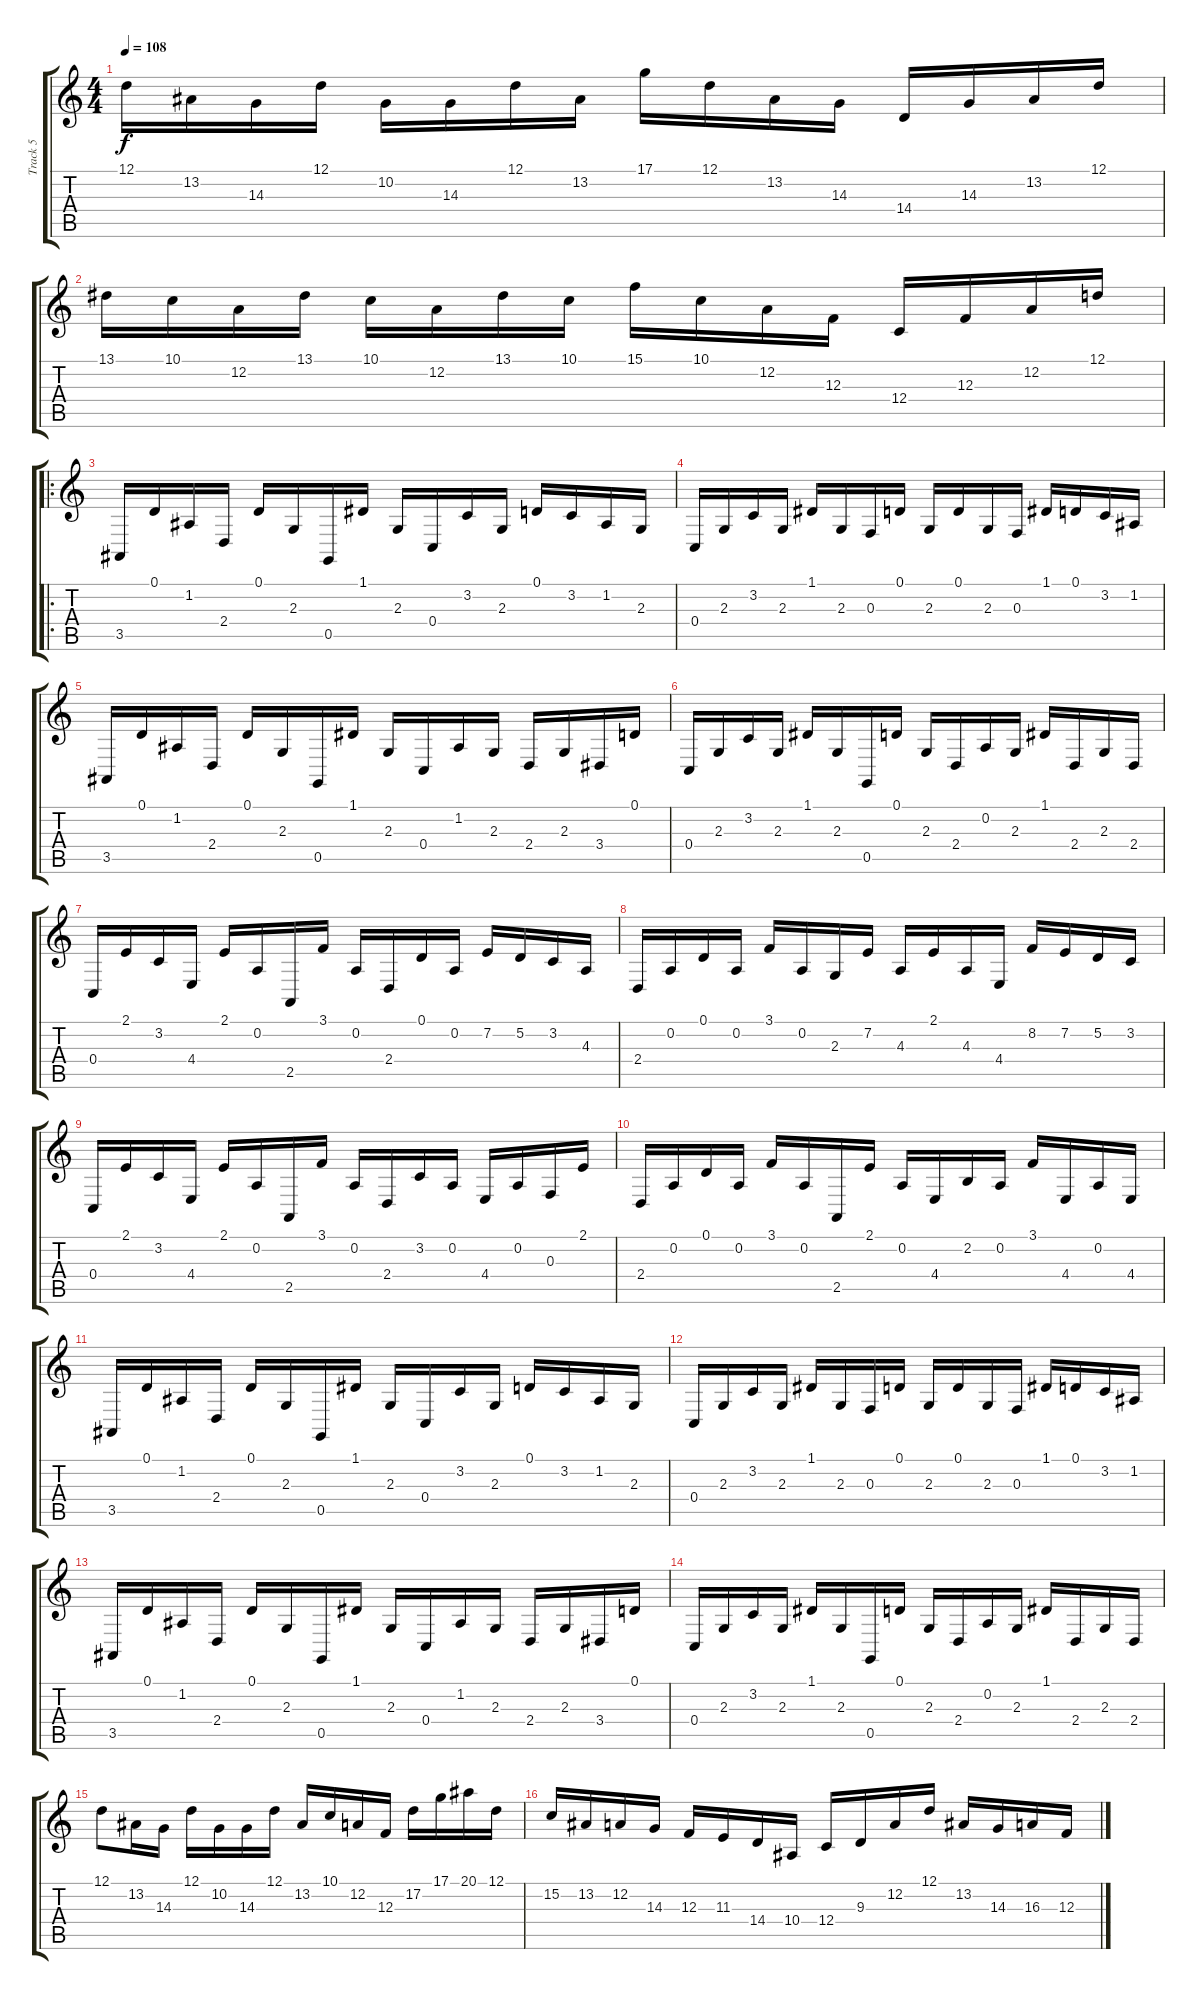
\track ("Track 5" "Track 5") {instrument harpsichord}
\staff {score tabs}
\tuning (D4 A3 F3 C3 G2 D2) {hide}
\ts (4 4)
\tempo 108
\clef g2
\ks c
12.1.16{dy f} 13.2.16 14.3.16 12.1.16 10.2.16 14.3.16 12.1.16 13.2.16 17.1.16 12.1.16 13.2.16 14.3.16 14.4.16 14.3.16 13.2.16 12.1.16 |
13.1.16 10.1.16 12.2.16 13.1.16 10.1.16 12.2.16 13.1.16 10.1.16 15.1.16 10.1.16 12.2.16 12.3.16 12.4.16 12.3.16 12.2.16 12.1.16 |
\ro
3.5.16{instrument orchestralharp} 0.1.16 1.2.16 2.4.16 0.1.16 2.3.16 0.5.16 1.1.16 2.3.16 0.4.16 3.2.16 2.3.16 0.1.16 3.2.16 1.2.16 2.3.16 |
0.4.16 2.3.16 3.2.16 2.3.16 1.1.16 2.3.16 0.3.16 0.1.16 2.3.16 0.1.16 2.3.16 0.3.16 1.1.16 0.1.16 3.2.16 1.2.16 |
3.5.16 0.1.16 1.2.16 2.4.16 0.1.16 2.3.16 0.5.16 1.1.16 2.3.16 0.4.16 1.2.16 2.3.16 2.4.16 2.3.16 3.4.16 0.1.16 |
0.4.16 2.3.16 3.2.16 2.3.16 1.1.16 2.3.16 0.5.16 0.1.16 2.3.16 2.4.16 0.2.16 2.3.16 1.1.16 2.4.16 2.3.16 2.4.16 |
0.4.16 2.1.16 3.2.16 4.4.16 2.1.16 0.2.16 2.5.16 3.1.16 0.2.16 2.4.16 0.1.16 0.2.16 7.2.16 5.2.16 3.2.16 4.3.16 |
2.4.16 0.2.16 0.1.16 0.2.16 3.1.16 0.2.16 2.3.16 7.2.16 4.3.16 2.1.16 4.3.16 4.4.16 8.2.16 7.2.16 5.2.16 3.2.16 |
0.4.16 2.1.16 3.2.16 4.4.16 2.1.16 0.2.16 2.5.16 3.1.16 0.2.16 2.4.16 3.2.16 0.2.16 4.4.16 0.2.16 0.3.16 2.1.16 |
2.4.16 0.2.16 0.1.16 0.2.16 3.1.16 0.2.16 2.5.16 2.1.16 0.2.16 4.4.16 2.2.16 0.2.16 3.1.16 4.4.16 0.2.16 4.4.16 |
3.5.16 0.1.16 1.2.16 2.4.16 0.1.16 2.3.16 0.5.16 1.1.16 2.3.16 0.4.16 3.2.16 2.3.16 0.1.16 3.2.16 1.2.16 2.3.16 |
0.4.16 2.3.16 3.2.16 2.3.16 1.1.16 2.3.16 0.3.16 0.1.16 2.3.16 0.1.16 2.3.16 0.3.16 1.1.16 0.1.16 3.2.16 1.2.16 |
3.5.16 0.1.16 1.2.16 2.4.16 0.1.16 2.3.16 0.5.16 1.1.16 2.3.16 0.4.16 1.2.16 2.3.16 2.4.16 2.3.16 3.4.16 0.1.16 |
0.4.16 2.3.16 3.2.16 2.3.16 1.1.16 2.3.16 0.5.16 0.1.16 2.3.16 2.4.16 0.2.16 2.3.16 1.1.16 2.4.16 2.3.16 2.4.16 |
12.1.8{volume 14 instrument electricgrandpiano} 13.2.16 14.3.16 12.1.16 10.2.16 14.3.16 12.1.16 13.2.16 10.1.16 12.2.16 12.3.16 17.2.16 17.1.16 20.1.16 12.1.16 |
15.2.16 13.2.16 12.2.16 14.3.16 12.3.16 11.3.16 14.4.16 10.4.16 12.4.16 9.3.16 12.2.16 12.1.16 13.2.16 14.3.16 16.3.16 12.3.16
